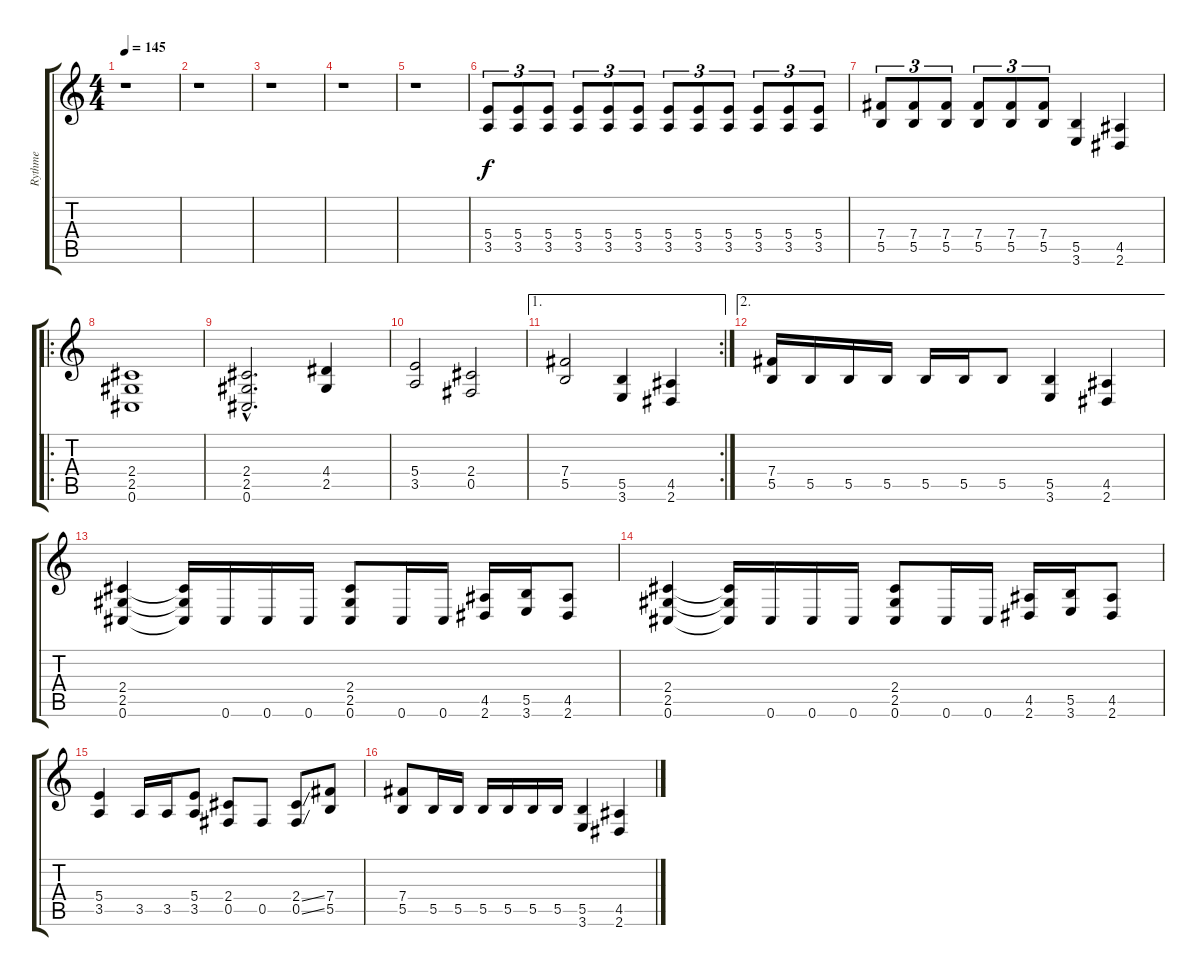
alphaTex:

\track ("Rythme" "Rythme") {instrument distortionguitar}
\staff {score tabs}
\tuning (Db4 Ab3 E3 B2 Gb2 Db2) {hide}
\ts (4 4)
\tempo 145
\clef g2
\ks c
r.1{dy f} |
r.1 |
r.1 |
r.1 |
r.1 |
(5.4 3.5).8{tu (3 2)} (5.4 3.5).8{tu (3 2)} (5.4 3.5).8{tu (3 2)} (5.4 3.5).8{tu (3 2)} (5.4 3.5).8{tu (3 2)} (5.4 3.5).8{tu (3 2)} (5.4 3.5).8{tu (3 2)} (5.4 3.5).8{tu (3 2)} (5.4 3.5).8{tu (3 2)} (5.4 3.5).8{tu (3 2)} (5.4 3.5).8{tu (3 2)} (5.4 3.5).8{tu (3 2)} |
(7.4 5.5).8{tu (3 2)} (7.4 5.5).8{tu (3 2)} (7.4 5.5).8{tu (3 2)} (7.4 5.5).8{tu (3 2)} (7.4 5.5).8{tu (3 2)} (7.4 5.5).8{tu (3 2)} (5.5 3.6).4 (4.5 2.6).4 |
\ro
(2.4 2.5 0.6).1 |
(2.4{hac} 2.5{hac} 0.6{hac}).2{d} (4.4 2.5).4 |
(5.4 3.5).2 (2.4 0.5).2 |
\ae 1
\rc 2
(7.4 5.5).2 (5.5 3.6).4 (4.5 2.6).4 |
\ae 2
(7.4 5.5).16 5.5.16 5.5.16 5.5.16 5.5.16 5.5.16 5.5.8 (5.5 3.6).4 (4.5 2.6).4 |
(2.4 2.5 0.6).4 (2.4{t} 2.5{t} 0.6{t}).16 0.6.16 0.6.16 0.6.16 (2.4 2.5 0.6).8 0.6.16 0.6.16 (4.5 2.6).16 (5.5 3.6).16 (4.5 2.6).8 |
(2.4 2.5 0.6).4 (2.4{t} 2.5{t} 0.6{t}).16 0.6.16 0.6.16 0.6.16 (2.4 2.5 0.6).8 0.6.16 0.6.16 (4.5 2.6).16 (5.5 3.6).16 (4.5 2.6).8 |
(5.4 3.5).4 3.5.16 3.5.16 (5.4 3.5).8 (2.4 0.5).8 0.5.8 (2.4{ss} 0.5{ss}).8 (7.4 5.5).8 |
(7.4 5.5).8 5.5.16 5.5.16 5.5.16 5.5.16 5.5.16 5.5.16 (5.5 3.6).4 (4.5 2.6).4
